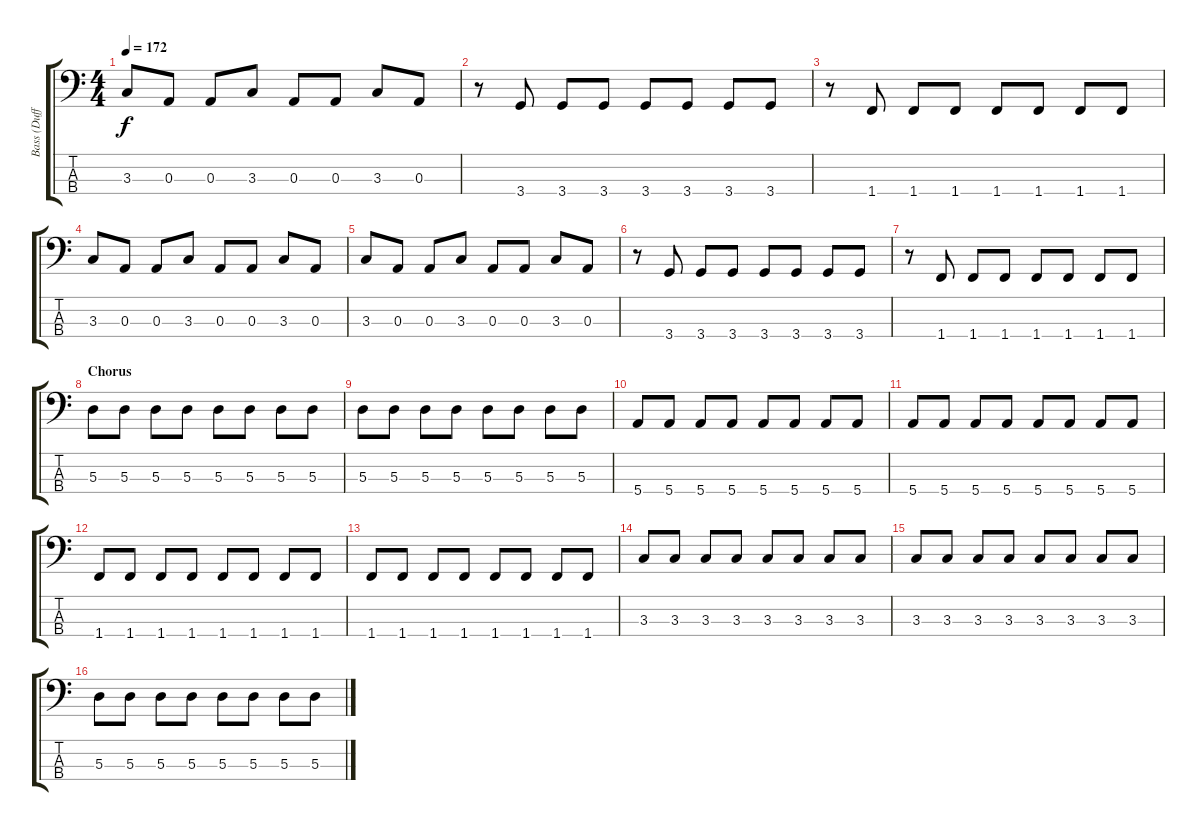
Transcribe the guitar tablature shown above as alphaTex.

\track ("Bass (Duff)" "Bass (Duff") {instrument electricbasspick}
\staff {score tabs}
\tuning (G2 D2 A1 E1) {hide}
\ts (4 4)
\tempo 172
\clef f4
\ks c
3.3.8{dy f} 0.3.8 0.3.8 3.3.8 0.3.8 0.3.8 3.3.8 0.3.8 |
r.8 3.4.8 3.4.8 3.4.8 3.4.8 3.4.8 3.4.8 3.4.8 |
r.8 1.4.8 1.4.8 1.4.8 1.4.8 1.4.8 1.4.8 1.4.8 |
3.3.8 0.3.8 0.3.8 3.3.8 0.3.8 0.3.8 3.3.8 0.3.8 |
3.3.8 0.3.8 0.3.8 3.3.8 0.3.8 0.3.8 3.3.8 0.3.8 |
r.8 3.4.8 3.4.8 3.4.8 3.4.8 3.4.8 3.4.8 3.4.8 |
r.8 1.4.8 1.4.8 1.4.8 1.4.8 1.4.8 1.4.8 1.4.8 |
\section ("" "Chorus")
5.3.8 5.3.8 5.3.8 5.3.8 5.3.8 5.3.8 5.3.8 5.3.8 |
5.3.8 5.3.8 5.3.8 5.3.8 5.3.8 5.3.8 5.3.8 5.3.8 |
5.4.8 5.4.8 5.4.8 5.4.8 5.4.8 5.4.8 5.4.8 5.4.8 |
5.4.8 5.4.8 5.4.8 5.4.8 5.4.8 5.4.8 5.4.8 5.4.8 |
1.4.8 1.4.8 1.4.8 1.4.8 1.4.8 1.4.8 1.4.8 1.4.8 |
1.4.8 1.4.8 1.4.8 1.4.8 1.4.8 1.4.8 1.4.8 1.4.8 |
3.3.8 3.3.8 3.3.8 3.3.8 3.3.8 3.3.8 3.3.8 3.3.8 |
3.3.8 3.3.8 3.3.8 3.3.8 3.3.8 3.3.8 3.3.8 3.3.8 |
5.3.8 5.3.8 5.3.8 5.3.8 5.3.8 5.3.8 5.3.8 5.3.8
